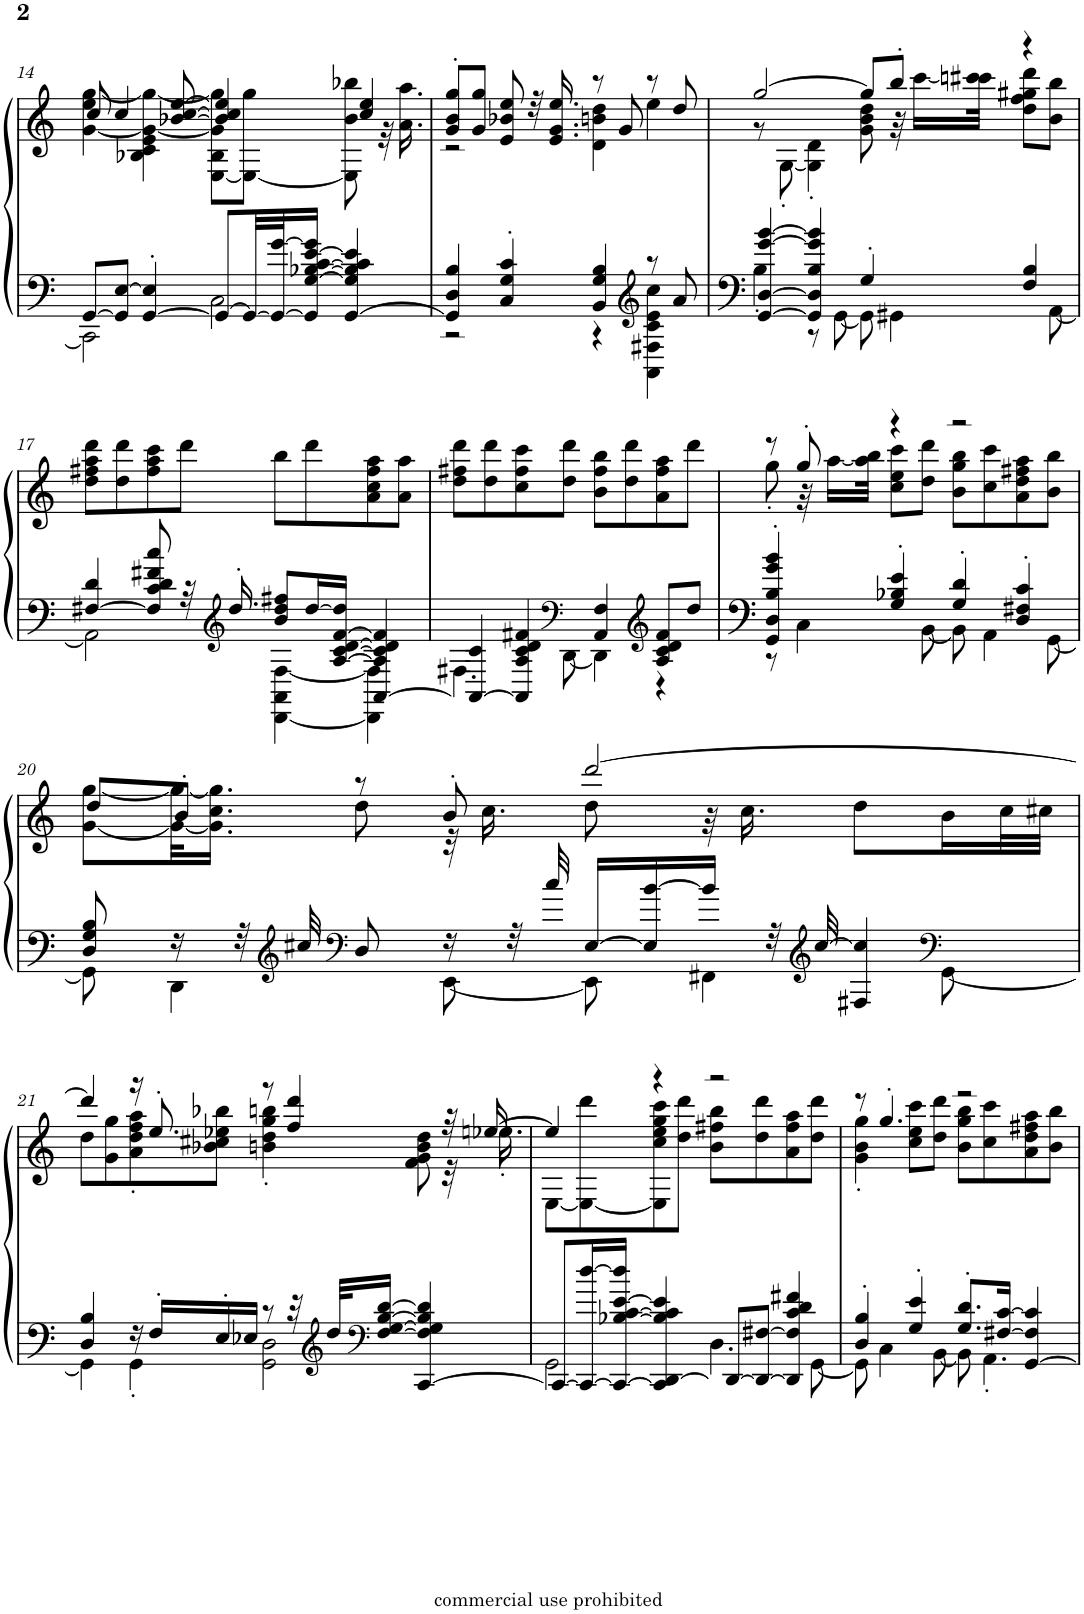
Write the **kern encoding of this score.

**kern	**kern
*part1	*part1
*staff2	*staff1
*I"Piano, Railroad Blues - QRS Word Roll #1141	*
*I'Pno.	*
!!LO:PB:g=z
*clefF4	*clefG2
*k[]	*k[]
*M4/4	*M4/4
=14	=14
*^	*^
[8GG/L	2CC\]	8cc/	[4g\ 4ee\ [4gg\
8GG/] [8E/J	.	4cc/	.
[4GG/' 4E/]'	.	.	4B-X\ 4c\ 4e\ 4g\_ 4gg\_
.	.	[8b-X/ [8cc/ [8ee/	.
8GG/L_	2C\	4b-/] 4cc/] 4ee/]	[8E\ 8B-\ 8g\] 8gg\]L
32GG/LL_	.	.	8E\_ 8gg\J
32GG/_ [32g/J	.	.	.
16GG/] [16G/ [16B-X/ [16c/ [16e/ 16g/]JJ	.	.	.
[4GG/ 4G/] 4B-/] 4c/] 4e/]	.	4cc/ 4ee/	8E\] 8b-\ 8bb-X\
.	.	.	32r
.	.	.	16.a\ 16.aa\
=15	=15	=15	=15
4GG/] 4D/ 4B/	2r	8g/' 8b/' 8gg/'L	2r
.	.	8g/ 8gg/J	.
4C/' 4G/' 4c/'	.	8e/ 8b-X/ 8ee/	.
.	.	32r	.
.	.	16.e/ 16.g/ 16.ee/	.
4BB/ 4G/ 4B/	4r	8r	4d\ 4bn\ 4dd\
.	.	8g/	.
*clefG2	*	*	*
8r	4AA\ 4F#X\ 4c\ 4e\ 4cc\	8r	4ee\
8a/	.	8dd/	.
=16	=16	=16	=16
[4GG/ [4D/ [4g/ [4b/	4B'\	[2gg/	8r
.	.	.	[8G'\
4GG/] 4D/] 4B/ 4g/] 4b/]	8r	.	4G\]' 4d\'
.	[8GG\	.	.
4G'/	8GG\]	8gg/L]	8g\ 8b\ 8dd\
.	4GG#X\	8bb'/J	32r
.	.	.	[16ccc\LL
.	.	.	32cccn\] 32ccc#X\JJk
4F/ 4B/	.	4r	8dd\ 8ff\ 8gg#X\ 8ddd\L
.	[8AA\	.	8b\ 8bb\J
*	*	*v	*v
!!LO:LB:g=z
=17	=17	=17
[4F#X/ 4d/	2AA\]	8dd\ 8ff#X\ 8aa\ 8ddd\L
.	.	8dd\ 8ddd\
8F#/] 8c/ 8d/ 8f#X/ 8cc/	.	8ff#\ 8aa\ 8ccc\
32r	.	8ddd\J
*clefG2	*	*
16.dd'/	.	.
8b/ 8dd/ 8ff#X/L	[4DD\ 4AA\ [4F#\	8bb\L
[16dd/L	.	8ddd\
[16A/ [16c/ [16d/ [16f#/ 16dd/]JJ	.	.
[4AA/ 4A/] 4c/] 4d/] 4f#/]	4DD\] 4F#\]	8a\ 8cc\ 8ff#\ 8aa\
.	.	8a\ 8aa\J
=18	=18	=18
4AA/_ 4c/	4.F#X\	8dd\ 8ff#X\ 8ddd\L
.	.	8dd\ 8ddd\
4AA/] 4A/ 4c/ 4d/ 4f#X/	.	8cc\ 8ff#\ 8ccc\
*clefF4	*	*
.	[8DD\	8dd\ 8ddd\J
4AA/ 4F#/	4DD\]	8b\ 8ff#\ 8bb\L
.	.	8dd\ 8ddd\
*clefG2	*	*
8A/ 8c/ 8d/ 8f#/L	4r	8a\ 8ff#\ 8aa\
8dd/J	.	8ddd\J
=19	=19	=19
*	*	*^
4GG/' 4D/' 4B/' 4g/' 4b/'	8r	8r	8gg'\
.	4C\	8gg'/	32r
.	.	.	[16aa\LL
.	.	.	32aa\] 32bb\JJk
4G/' 4B-X/' 4e/'	.	4r	8cc\ 8ee\ 8ccc\L
.	[8BB\	.	8dd\ 8ddd\J
4G/' 4d/'	8BB\]	2r	8b\ 8gg\ 8bb\L
.	4AA\	.	8cc\ 8ccc\
4D/' 4F#X/' 4c/'	.	.	8a\ 8dd\ 8ff#X\ 8aa\
.	[8GG\	.	8b\ 8bb\J
!!LO:LB:g=z	!!
=20	=20	=20	=20
8D/ 8G/ 8B/	8GG\]	8dd/L	[8g\ [8gg\L
16r	4DD\	8b'/J	32g\_ 32gg\_KL
.	.	.	16.g\] 16.cc\ 16.gg\]JJ
32r	.	.	.
*clefG2	*	*	*
32cc#X/	.	.	.
*clefF4	*	*	*
8D/	.	8r	8dd\
16r	[8EE\	8b'/	32r
.	.	.	16.cc\
32r	.	.	.
32cc#/	.	.	.
[16E/LL	8EE\]	[2ddd/	8dd\
16E/] [16b/	.	.	.
16b/JJ]	4FF#X\	.	32r
.	.	.	16.cc\
32r	.	.	.
*clefG2	*	*	*
[32cc#/	.	.	.
4F#X/ 4cc#/]	.	.	8dd\L
*clefF4	*	*	*
.	[8GG\	.	16b\L
.	.	.	32cc\L
.	.	.	32cc#X\JJJ
!!LO:LB:g=z	!!
=21	=21	=21	=21
4D/ 4B/	4GG\]	4ddd/]	8dd\L
.	.	.	8g\ 8gg\
16r	4GG'\	16r	8a\' 8dd\' 8ff\' 8aa\'
16F'/LL	.	8.ee'/	.
16E'/	.	.	8b-X\ 8cc#X\ 8ee-X\ 8bb-X\J
16E-X/JJ	.	.	.
8r	2GG\ 2D\	8r	4bn\' 4dd\' 4gg\' 4bbn\'
32r	.	4ff/ 4ddd/	.
*clefG2	*	*	*
32dd/KLL	.	.	.
*clefF4	*	*	*
[16F/ [16G/ [16B/ [16d/JJ	.	.	.
[4CC/ 4F/] 4G/] 4B/] 4d/]	.	.	8f\ 8g\ 8b\ 8dd\
.	.	32r	32r
.	.	[16.een/	16.ee-X'\
=22	=22	=22	=22
8CC/L_	2GG\	4ee/]	[8E\L
16CC/_ [16dd/L	.	.	8E\_ 8ddd\
16CC/_ [16B-X/ [16c/ [16e/ 16dd/]JJ	.	.	.
4CC/] [4DD/ 4B-/] 4c/] 4e/]	.	4r	8E\] 8cc\ 8ee\ 8gg\ 8ccc\
.	.	.	8dd\ 8ddd\J
8DD/L_	4.D\	2r	8b\ 8ff#X\ 8bb\L
8DD/_ [8F#X/J	.	.	8dd\ 8ddd\
4DD/] 4F#/] 4c/ 4d/ 4f#X/	.	.	8a\ 8ff#\ 8aa\
.	[8GG\	.	8dd\ 8ddd\J
=23	=23	=23	=23
4D/' 4B/'	8GG\]	8r	4g\' 4b\' 4gg\'
.	4C\	4.gg'/	.
4G/' 4e/'	.	.	8cc\ 8ee\ 8ccc\L
.	[8BB\	.	8dd\ 8ddd\J
8.G/' 8.d/'L	8BB\]	2r	8b\ 8gg\ 8bb\L
.	4.AA'\	.	8cc\ 8ccc\
[16F#X/ [16c/Jk	.	.	.
[4GG/ 4F#/] 4c/]	.	.	8a\ 8dd\ 8ff#X\ 8aa\
.	.	.	8b\ 8bb\J
*v	*v	*	*
*	*v	*v
=	=
*-	*-
